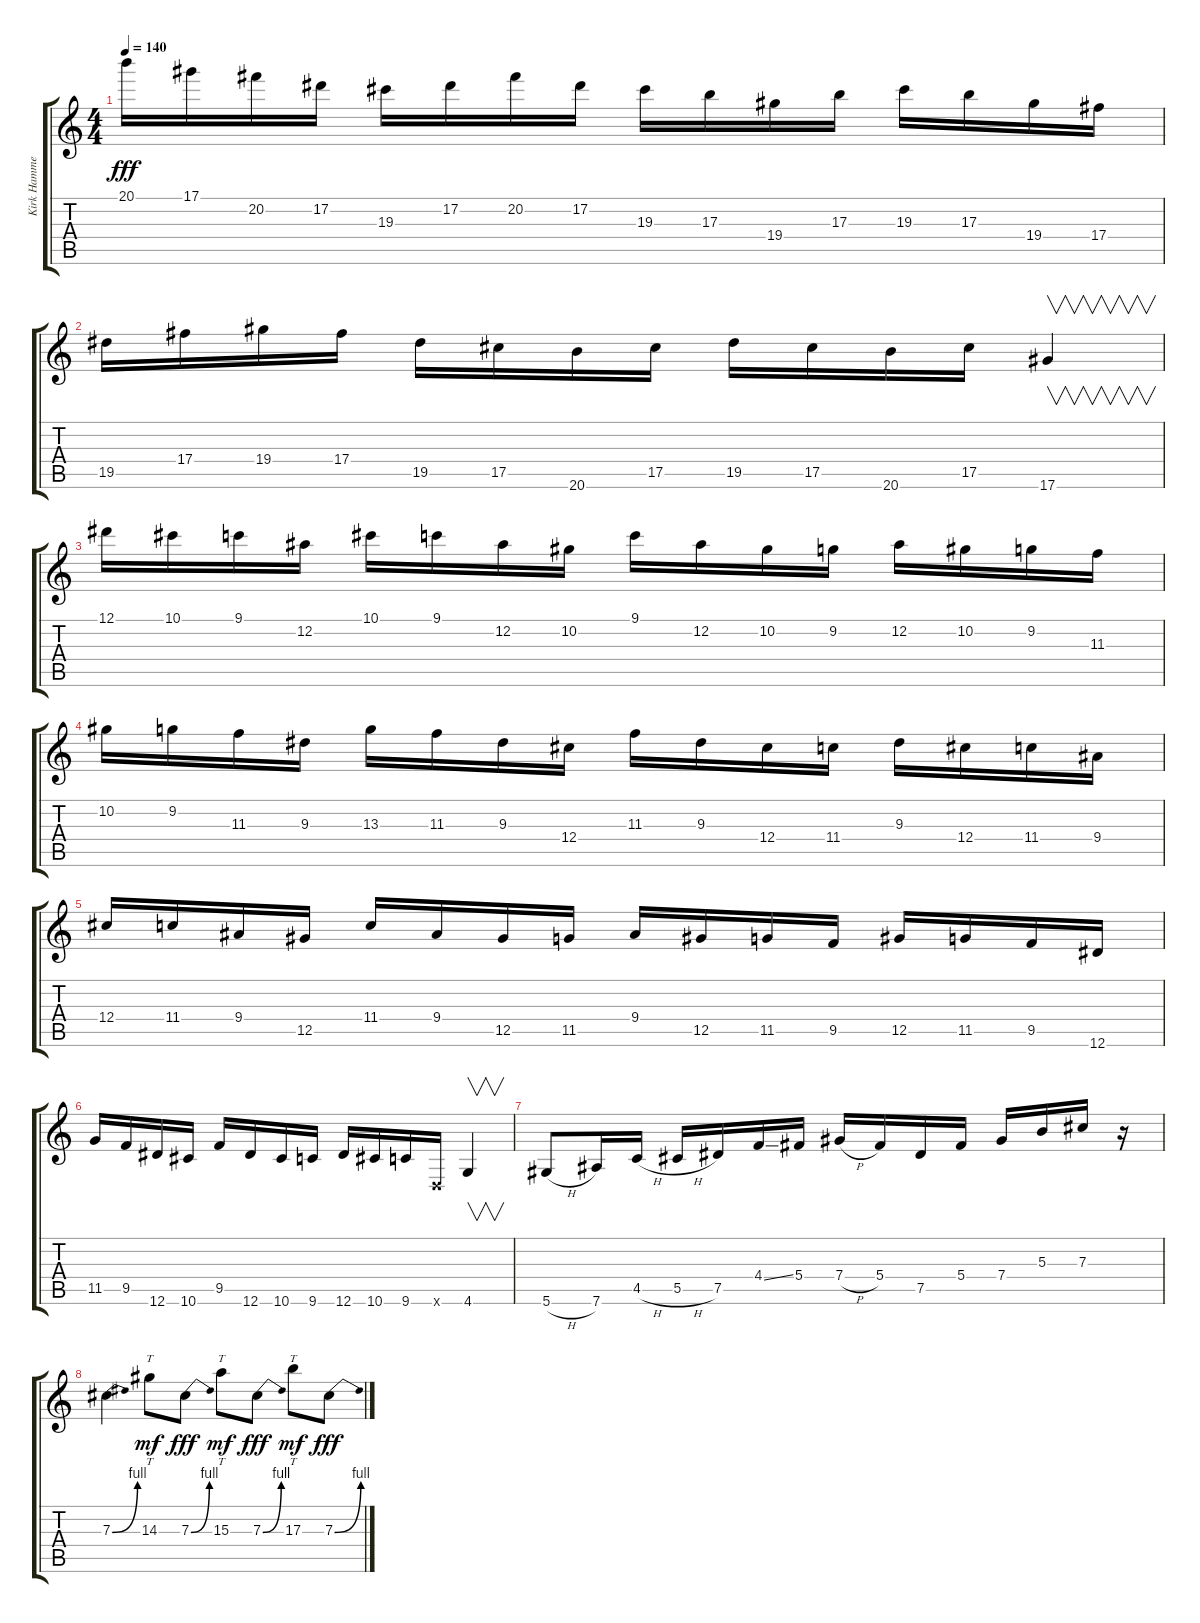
\track ("Kirk Hammett (Distortion Guitar)" "Kirk Hamme") {instrument overdrivenguitar}
\staff {score tabs}
\tuning (Eb4 Bb3 Gb3 Db3 Ab2 Eb2) {hide}
\ts (4 4)
\tempo 140
\clef g2
\ks c
20.1.16{dy fff} 17.1.16 20.2.16 17.2.16 19.3.16 17.2.16 20.2.16 17.2.16 19.3.16 17.3.16 19.4.16 17.3.16 19.3.16 17.3.16 19.4.16 17.4.16 |
19.5.16 17.4.16 19.4.16 17.4.16 19.5.16 17.5.16 20.6.16 17.5.16 19.5.16 17.5.16 20.6.16 17.5.16 17.6.4{v} |
12.1.16 10.1.16 9.1.16 12.2.16 10.1.16 9.1.16 12.2.16 10.2.16 9.1.16 12.2.16 10.2.16 9.2.16 12.2.16 10.2.16 9.2.16 11.3.16 |
10.2.16 9.2.16 11.3.16 9.3.16 13.3.16 11.3.16 9.3.16 12.4.16 11.3.16 9.3.16 12.4.16 11.4.16 9.3.16 12.4.16 11.4.16 9.4.16 |
12.4.16 11.4.16 9.4.16 12.5.16 11.4.16 9.4.16 12.5.16 11.5.16 9.4.16 12.5.16 11.5.16 9.5.16 12.5.16 11.5.16 9.5.16 12.6.16 |
11.5.16 9.5.16 12.6.16 10.6.16 9.5.16 12.6.16 10.6.16 9.6.16 12.6.16 10.6.16 9.6.16 -1.6{x}.16 4.6.4{v} |
5.6{h}.8 7.6.16 4.5{h}.16 5.5{h}.16 7.5.16 4.4{ss}.16 5.4.16 7.4{h}.16 5.4.16 7.5.16 5.4.16 7.4.16 5.3.16 7.3.16 r.16 |
7.3{be (bend 0 0 60 4)}.4 14.3.8{tt dy mf} 7.3{be (bend 0 0 60 4)}.8{dy fff} 15.3.8{tt dy mf} 7.3{be (bend 0 0 60 4)}.8{dy fff} 17.3.8{tt dy mf} 7.3{be (bend 0 0 60 4)}.8{dy fff}
